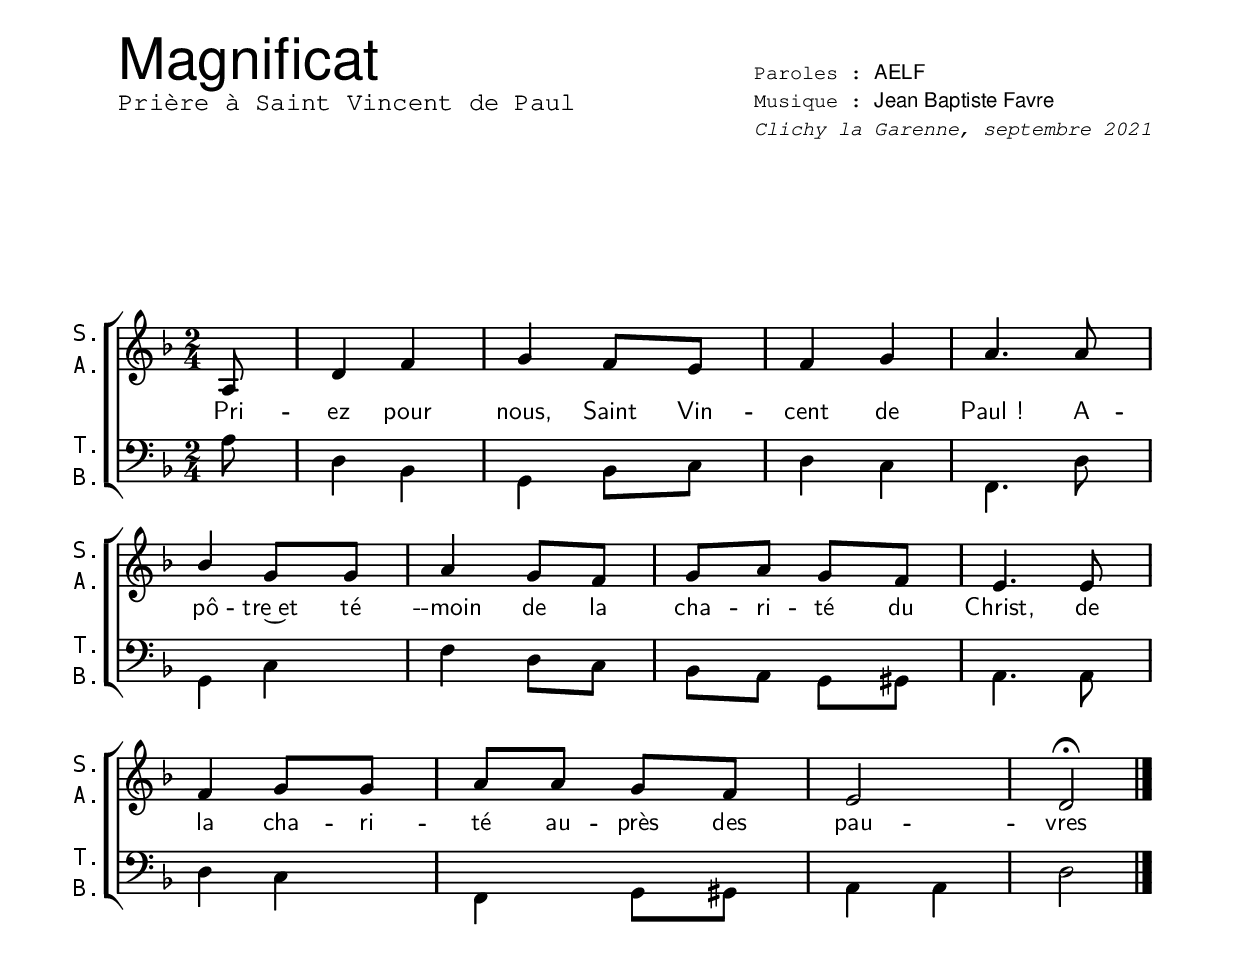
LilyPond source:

\version "2.22.0"
\language "english"
\include "gregorian.ly"
\include "../libs/commonFunctions.ily"

headers = \header {
  title = "Magnificat"
  subtitle = "Prière à Saint Vincent de Paul"
  composer = "Jean Baptiste Favre"
  poet = "AELF"
  dedication = "Clichy la Garenne, septembre 2021"
  }

%%%%%%%%%%%%%%%%%%%%%%%%%%
%%%%%     Répons     %%%%%
%%%%%%%%%%%%%%%%%%%%%%%%%%
reponsRhythms = {
  \key f \major \time 2/4
  \partial 8 s8 s2*4 \break s2*4 \break s2*4
  \bar "|." \break
  }
reponsSopranosMusic = \relative c' {
  \partial 8 a8 d4 f g4 f8 e f4 g a4. a8
  bf4 g8 g a4 g8 f g a g f e4. e8
  f4 g8 g a a g f e2 d2 \fermata
  }
reponsAltosMusic = \relative c' {
  }
reponsTenorsMusic =  \relative c' {
  }
reponsBassesMusic =  \relative c' {
  \partial 8 a8 d,4 bf g bf8 c d4 c f,4. d'8 g,4 c f d8 c bf a g gs a4. a8 d4 c f, g8 gs a4 a d2
  }
reponsLyrics = \lyricmode {
  Pri -- ez pour nous, Saint Vin -- cent de Paul&nbsp;!
  A -- pô -- tre~et té --moin de la cha -- ri -- té du Christ,
  de la cha -- ri -- té au -- près des pau -- vres

donne-nous d’aimer Dieu aux dépens de nos bras
et à la sueur de nos visages.

Aide-nous à nous abandonner à sa Providence
fidèles à découvrir son action
dans tous les évènements de notre vie.

Soutiens-nous
dans notre désir de discerner
et d’accomplir la volonté de Dieu.

Obtiens-nous
un cœur tendre et compatissant
aux misères et aux souffrances des autres
spécialement des plus démunis de ce monde.

Accompagne-nous dans notre service des hommes
et intercède auprès du Fils de Dieu
pour que nous devenions dans notre travail,
notre famille, notre quartier,
notre paroisse, nos communautés,
des passionnés de son Évangile d’Amour.

Amen
}

%%%%%%%%%%%%%%%%%%%%%%%%%%%%%%%%%%%%%%%%%%%%
%%%%%          DRAW PARTITION          %%%%%
%%%%%%%%%%%%%%%%%%%%%%%%%%%%%%%%%%%%%%%%%%%%
FirstPageHeaders = \headers
OtherPageHeaders = \header {
  title = ##f
  subtitle = ##f
  composer = ##f
  poet = ##f
  dedication = ##f
  }

\paper {
  top-margin = 1\cm
  bottom-margin = 1\cm
  left-margin = 1\cm
  right-margin = 1\cm
  indent = 1\cm
  % Plan for recto-verso printing with inner margin
  two-sided = ##t
  inner-margin =  2\cm
  outer-margin = 1.5\cm

  oddFooterMarkup = {}
  #(include-special-characters)

  %#(define fonts
  %  (set-global-fonts
  %   #:music "emmentaler"
  %   #:brace "emmentaler"
  %   #:roman "Latin Modern Roman"
  %   #:sans "Latin Modern Sans"
  %   #:typewriter "Monospace Regular"
  %  ))
  }
FirstScorePaper = \paper {
    markup-system-spacing = #'((basic-distance . 30)
       (minimum-distance . 30)
       (padding . 5)
       (stretchability . 5))
    top-markup-spacing = #'((basic-distance . 3)
       (minimum-distance . 3)
       (padding . 3)
       (stretchability . 3))
    top-system-spacing = #'((basic-distance . 6)
       (minimum-distance . 6)
       (padding . 6)
       (stretchability . 5))
    system-system-spacing = #'((basic-distance . 3)
       (minimum-distance . 3)
       (padding . 3)
       (stretchability . 3))
    scoreTitleMarkup = \markup \columns {
      \fill-line {
          \column {
            \line {
              \left-column {
                \fontsize #8 \sans \fromproperty #'header:title
                \fontsize #1 \typewriter \fromproperty #'header:subtitle
              }
            }
          }
          \column {
            \line {
              \fontsize #-1
              \left-column {
                \line { \concat { \typewriter "Paroles&nbsp;:&nbsp;" \sans \fromproperty #'header:poet \bold " " } }
                \line { \concat { \typewriter "Musique&nbsp;:&nbsp;" \sans \fromproperty #'header:composer \bold " " } }
                \typewriter \italic \fromproperty #'header:dedication
              }
            }
          }
        }
    }
    oddFooterMarkup = {}
  }
OtherScoresPaper = \paper {
    markup-system-spacing = #'((basic-distance . 3)
       (minimum-distance . 3)
       (padding . 3)
       (stretchability . 5))
    top-markup-spacing = #'((basic-distance . 3)
       (minimum-distance . 3)
       (padding . 3)
     4 (stretchability . 5))
    top-system-spacing = #'((basic-distance . 9)
       (minimum-distance . 9)
       (padding . 7)
       (stretchability . 5))
    system-system-spacing = #'((basic-distance . 3)
       (minimum-distance . 3)
       (padding . 3)
      (stretchability . 5))
  }
LastScorePaper = \paper {
    top-system-spacing = #'((basic-distance . 5)
       (minimum-distance . 3)
       (padding . 1)
       (stretchability . 10))
    system-system-spacing = #'((basic-distance . 0)
       (minimum-distance . 0)
       (padding . 1)
       (stretchability . 10))
   score-markup-spacing = #'((basic-distance . 0)
       (minimum-distance . 0)
       (padding . 1)
       (stretchability . 10))
    markup-system-spacing = #'((basic-distance . 5)
       (minimum-distance . 3)
       (padding . 1)
       (stretchability . 10))
}
AllScoreLayout = \layout {
      ragged-last = ##f
      \context {
          \Staff
          \RemoveEmptyStaves
          \override NoteHead #'style = #'altdefault
          \override InstrumentName #'font-name = #"Monospace Regular"
      }
      \context {
          \PianoStaff
          \RemoveEmptyStaves
          \override NoteHead #'style = #'altdefault
          \override InstrumentName #'font-name = #"Monospace Regular"
      }
      \context {
          \ChoirStaff
          \RemoveEmptyStaves
          \override NoteHead #'style = #'altdefault
          \override InstrumentName #'font-name = #"Monospace Regular"
      }
      \override LyricText #'font-name = #"Latin Modern Sans"
      \override Score.RehearsalMark.font-family = #'typewriter
  }
%%%%%%%%%%%%%%%%%%%%%%%%%%%%%%%%%%%%%%%%%%%%%%%%%%%%%%%%%%%%%%%%%%%
%%%%%%%%%%%%%%%%%%%          Antienne          %%%%%%%%%%%%%%%%%%%%
%%%%%%%%%%%%%%%%%%%%%%%%%%%%%%%%%%%%%%%%%%%%%%%%%%%%%%%%%%%%%%%%%%%

\bookpart { % Stance
  \FirstScorePaper
  \score {
    { % Partition Stance
      \new ChoirStaff = "ChoirStaff"
      {
        <<
          \new Staff = "reponsHighStaff" \with { instrumentName = \markup { \column { "S." "A." } } shortInstrumentName = \markup { \column { "S." "A." } } }
          <<
            \clef "treble"
            \new Voice = "reponsRhythms" { \reponsRhythms \bar "||" }
            \new Voice = "reponsSoprano" { \voiceOne \reponsSopranosMusic }
            \new Voice = "reponsAlto" { \voiceTwo \reponsAltosMusic }
          >>
          \new Lyrics \lyricsto "reponsSoprano" { \reponsLyrics }
          \new Staff  = "reponsLowStaff" \with { instrumentName = \markup { \column { "T." "B." } } shortInstrumentName = \markup { \column { "T." "B." } } }
          <<
            \clef "bass"
            \new Voice = "reponsRhythms" { \reponsRhythms }
            \new Voice = "reponsTenor" { \voiceOne \reponsTenorsMusic }
            \new Voice = "reponsBass" { \voiceTwo \reponsBassesMusic }
          >>
        >>
      }
    }
    \AllScoreLayout
    \FirstPageHeaders
  }
}

%{
\bookpart {
  \OtherScoresPaper
  \score {
    {
      \new ChoirStaff = "psalmodyChoirStaff"
      {
        <<
          \new Staff = "psalmodyHighStaff"
          <<
            \clef "treble"
            \new Voice = "psalmodyRhythms" { \versetRhythms }
            \new Voice = "psalmodySoprano" { \voiceOne \versetSopranosMusic }
            \new Voice = "psalmodyAlto" { \voiceTwo \versetAltosMusic }
          >>
          \new Staff  = "psalmodyLowStaff" <<
            \clef "bass"
            %\new Voice = "psalmodyRhythms" { \global \choralPsalmRhythms }
            \new Voice = "psalmodyTenor" { \voiceOne \versetTenorsMusic }
            \new Voice = "psalmodyBass" { \voiceTwo \versetBassesMusic }
          >>
        >>
      }
    }
    \AllScoreLayout
    \OtherPageHeaders
  }
  \versetLyrics
}

\bookpart {
  \LastScorePaper
  \score {
    <<
      \new ChoirStaff = "doxologieChoirStaff"
      {
        <<
          \new Staff = "doxologieHighStaff"
          <<
            \clef "treble"
            \new Voice = "doxologieRhythms" { \doxologieRhythms}
            \new Voice = "doxologieSoprano" { \voiceOne \doxologieSopranosMusic }
            \new Voice = "doxologieAlto" { \voiceTwo \doxologieAltosMusic }
          >>
          \new Staff  = "doxologieLowStaff" <<
            \clef "bass"
            \new Voice = "doxologieRhythms" { \doxologieRhythms }
            \new Voice = "doxologieTenor" { \voiceOne \doxologieTenorsMusic }
            \new Voice = "doxologieBass" { \voiceTwo \doxologieBassesMusic }
          >>
        >>
      }
    >>
    \AllScoreLayout
    \OtherPageHeaders
  }
  \doxologieLyrics
  \score {
    {
      \new ChoirStaff = "introitChoirStaff"
      {
        <<
          \new Staff = "introitHighStaff"
          <<
            \clef "treble"
            \new Voice = "introitRhythms" { \introitRhythms}
            \new Voice = "introitSoprano" { \voiceOne \introitSopranosMusic }
            \new Voice = "introitAlto" { \voiceTwo \introitAltosMusic }
          >>
          \new Lyrics \lyricsto "introitSoprano" { \introitLyrics }
          \new Staff  = "introitLowStaff" <<
            \clef "bass"
            \new Voice = "introitRhythms" { \introitRhythms }
            \new Voice = "introitTenor" { \voiceOne \introitTenorsMusic }
            \new Voice = "introitBass" { \voiceTwo \introitBassesMusic }
          >>
        >>
      }
    }
    \AllScoreLayout
    \OtherPageHeaders
  }
  \markup {
    \override #'(font-family . sans)
    \fill-line {
      \rounded-box \bold \center-column {
        \concat { "Selon le moment de la messe, on prendra au choix" }
        \concat { "l'antienne d'ouverture ci-dessus ou l'antienne de communion ci-dessous" }
      }
    }
  }
  \score {
    {
      \new ChoirStaff = "communionChoirStaff"
      {
        <<
          \new Staff = "communionHighStaff"
          <<
            \clef "treble"
            \new Voice = "communionRhythms" { \communionRhythms}
            \new Voice = "communionSoprano" { \voiceOne \communionSopranosMusic }
            \new Voice = "communionAlto" { \voiceTwo \communionAltosMusic }
          >>
          \new Lyrics \lyricsto "communionSoprano" { \communionLyrics }
          \new Staff  = "communionLowStaff" <<
            \clef "bass"
            \new Voice = "communionRhythms" { \communionRhythms }
            \new Voice = "communionTenor" { \voiceOne \communionTenorsMusic }
            \new Voice = "communionBass" { \voiceTwo \communionBassesMusic }
          >>
        >>
      }
    }
    \AllScoreLayout
    \OtherPageHeaders
  }
  \markup {
    \override #'(font-family . sans)
    \fill-line {
      \rounded-box \bold \center-column {
        \concat { "On terminera en reprenant la Stance et son répons" }
      }
    }
  }
}
%}